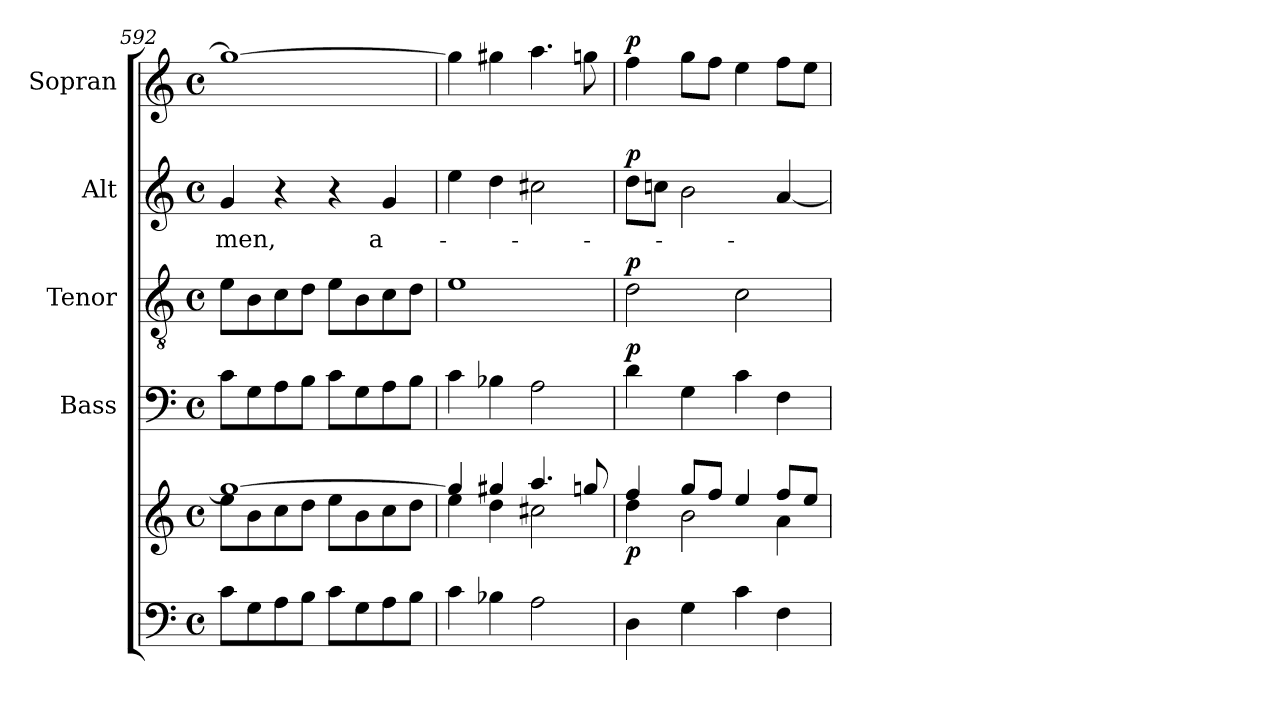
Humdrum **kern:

**kern	**kern	**dynam	**kern	**dynam	**kern	**dynam	**kern	**text	**dynam	**kern	**dynam
*part5	*part5	*part5	*part4	*part4	*part3	*part3	*part2	*part2	*part2	*part1	*part1
*staff6	*staff5	*staff5/6	*staff4	*staff4	*staff3	*staff3	*staff2	*staff2	*staff2	*staff1	*staff1
*	*	*	*I"Bass	*	*I"Tenor	*	*I"Alt	*	*	*I"Sopran	*
*	*	*	*I'B.	*	*I'T.	*	*I'A.	*	*	*I'S.	*
*clefF4	*clefG2	*	*clefF4	*	*clefGv2	*	*clefG2	*	*	*clefG2	*
*k[]	*k[]	*	*k[]	*	*k[]	*	*k[]	*	*	*k[]	*
*C:	*C:	*	*C:	*	*C:	*	*C:	*	*	*C:	*
*M4/4	*M4/4	*	*M4/4	*	*M4/4	*	*M4/4	*	*	*M4/4	*
*met(c)	*met(c)	*	*met(c)	*	*met(c)	*	*met(c)	*	*	*met(c)	*
=592	=592	=592	=592	=592	=592	=592	=592	=592	=592	=592	=592
*	*^	*	*	*	*	*	*	*	*	*	*
!	!	!	!	!	!	!	!	!	!LO:LY:b	!	!	!
8c\L	1gg_	8ee\L	.	8c\L	.	8e\L	.	4g/	-men,	.	1gg_	.
8G\	.	8b\	.	8G\	.	8B\	.	.	.	.	.	.
8A\	.	8cc\	.	8A\	.	8c\	.	4r	.	.	.	.
8B\J	.	8dd\J	.	8B\J	.	8d\J	.	.	.	.	.	.
8c\L	.	8ee\L	.	8c\L	.	8e\L	.	4r	.	.	.	.
8G\	.	8b\	.	8G\	.	8B\	.	.	.	.	.	.
!	!	!	!	!	!	!	!	!	!LO:LY:b	!	!	!
8A\	.	8cc\	.	8A\	.	8c\	.	4g/	a-	.	.	.
8B\J	.	8dd\J	.	8B\J	.	8d\J	.	.	.	.	.	.
=593	=593	=593	=593	=593	=593	=593	=593	=593	=593	=593	=593	=593
4c\	4gg/]	4ee\	.	4c\	.	1e	.	4ee\	.	.	4gg\]	.
4B-X\	4gg#X/	4dd\	.	4B-X\	.	.	.	4dd\	.	.	4gg#X\	.
2A\	4.aa/	2cc#X\	.	2A\	.	.	.	2cc#X\	.	.	4.aa\	.
.	8ggn/	.	.	.	.	.	.	.	.	.	8ggn\	.
!!LO:LB:g=z
=594	=594	=594	=594	=594	=594	=594	=594	=594	=594	=594	=594	=594
!	!	!	!LO:DY:b	!	!LO:DY:a	!	!LO:DY:a	!	!	!LO:DY:a	!	!LO:DY:a
4D\	4ff/	4dd\	p	4d\	p	2d\	p	8dd\L	.	p	4ff\	p
.	.	.	.	.	.	.	.	8ccn\J	.	.	.	.
4G\	8gg/L	2b\	.	4G\	.	.	.	2b\	.	.	8gg\L	.
.	8ff/J	.	.	.	.	.	.	.	.	.	8ff\J	.
4c\	4ee/	.	.	4c\	.	2c\	.	.	.	.	4ee\	.
4F\	8ff/L	4a\	.	4F\	.	.	.	[4a/	.	.	8ff\L	.
.	8ee/J	.	.	.	.	.	.	.	.	.	8ee\J	.
*	*v	*v	*	*	*	*	*	*	*	*	*	*
=	=	=	=	=	=	=	=	=	=	=	=
*-	*-	*-	*-	*-	*-	*-	*-	*-	*-	*-	*-
